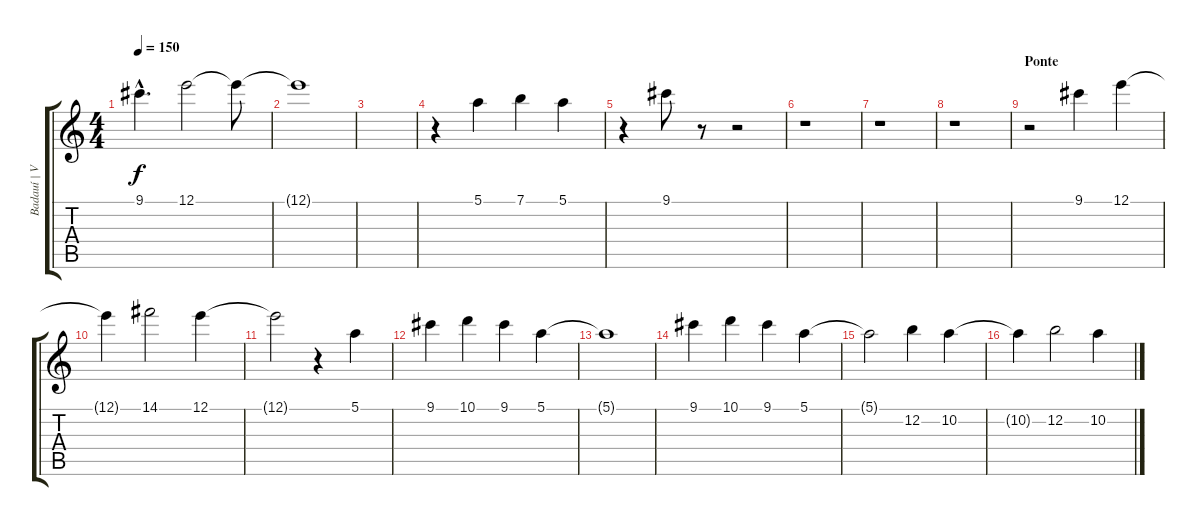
\track ("Badauí | Vocal" "Badauí | V") {instrument overdrivenguitar}
\staff {score tabs}
\tuning (E4 B3 G3 D3 A2 E2) {hide}
\ts (4 4)
\tempo 150
\clef g2
\ks c
9.1{hac}.4{d dy f} 12.1.2 12.1{t}.8 |
12.1{t}.1 |
|
r.4 5.1.4 7.1.4 5.1.4 |
r.4 9.1.8 r.8 r.2 |
r.1 |
r.1 |
r.1 |
\section ("" "Ponte")
r.2 9.1.4 12.1.4 |
12.1{t}.4 14.1.2 12.1.4 |
12.1{t}.2 r.4 5.1.4 |
9.1.4 10.1.4 9.1.4 5.1.4 |
5.1{t}.1 |
9.1.4 10.1.4 9.1.4 5.1.4 |
5.1{t}.2 12.2.4 10.2.4 |
10.2{t}.4 12.2.2 10.2.4
